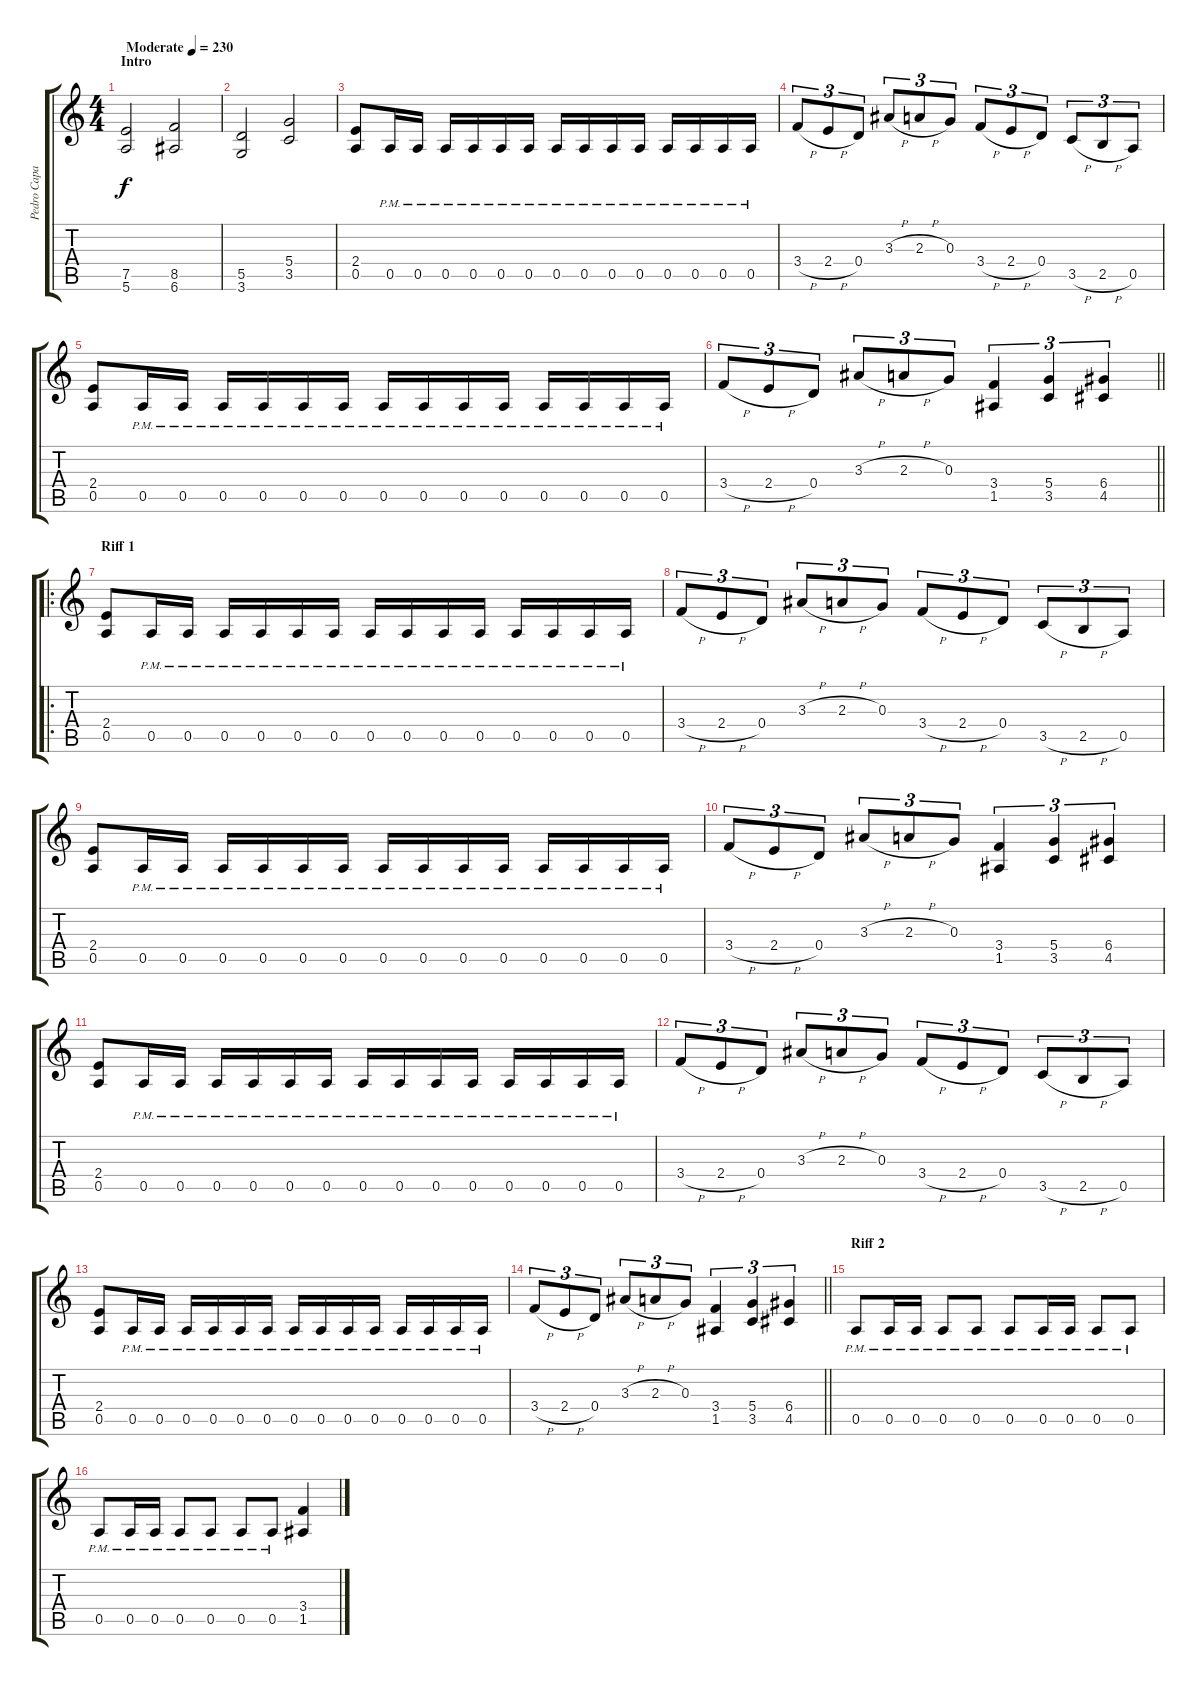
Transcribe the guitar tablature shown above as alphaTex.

\track ("Pedro Capaca" "Pedro Capa") {instrument distortionguitar}
\staff {score tabs}
\tuning (E4 B3 G3 D3 A2 E2) {hide}
\ts (4 4)
\section ("" "Intro")
\tempo (230 "Moderate")
\clef g2
\ks c
(7.5 5.6).2{dy f instrument distortionguitar} (8.5 6.6).2 |
(5.5 3.6).2 (5.4 3.5).2 |
(2.4 0.5).8 0.5{pm}.16 0.5{pm}.16 0.5{pm}.16 0.5{pm}.16 0.5{pm}.16 0.5{pm}.16 0.5{pm}.16 0.5{pm}.16 0.5{pm}.16 0.5{pm}.16 0.5{pm}.16 0.5{pm}.16 0.5{pm}.16 0.5{pm}.16 |
3.4{h}.8{tu (3 2)} 2.4{h}.8{tu (3 2)} 0.4.8{tu (3 2)} 3.3{h}.8{tu (3 2)} 2.3{h}.8{tu (3 2)} 0.3.8{tu (3 2)} 3.4{h}.8{tu (3 2)} 2.4{h}.8{tu (3 2)} 0.4.8{tu (3 2)} 3.5{h}.8{tu (3 2)} 2.5{h}.8{tu (3 2)} 0.5.8{tu (3 2)} |
(2.4 0.5).8 0.5{pm}.16 0.5{pm}.16 0.5{pm}.16 0.5{pm}.16 0.5{pm}.16 0.5{pm}.16 0.5{pm}.16 0.5{pm}.16 0.5{pm}.16 0.5{pm}.16 0.5{pm}.16 0.5{pm}.16 0.5{pm}.16 0.5{pm}.16 |
\barLineRight lightlight
3.4{h}.8{tu (3 2)} 2.4{h}.8{tu (3 2)} 0.4.8{tu (3 2)} 3.3{h}.8{tu (3 2)} 2.3{h}.8{tu (3 2)} 0.3.8{tu (3 2)} (3.4 1.5).4{tu (3 2)} (5.4 3.5).4{tu (3 2)} (6.4 4.5).4{tu (3 2)} |
\ro
\section ("" "Riff 1")
(2.4 0.5).8 0.5{pm}.16 0.5{pm}.16 0.5{pm}.16 0.5{pm}.16 0.5{pm}.16 0.5{pm}.16 0.5{pm}.16 0.5{pm}.16 0.5{pm}.16 0.5{pm}.16 0.5{pm}.16 0.5{pm}.16 0.5{pm}.16 0.5{pm}.16 |
3.4{h}.8{tu (3 2)} 2.4{h}.8{tu (3 2)} 0.4.8{tu (3 2)} 3.3{h}.8{tu (3 2)} 2.3{h}.8{tu (3 2)} 0.3.8{tu (3 2)} 3.4{h}.8{tu (3 2)} 2.4{h}.8{tu (3 2)} 0.4.8{tu (3 2)} 3.5{h}.8{tu (3 2)} 2.5{h}.8{tu (3 2)} 0.5.8{tu (3 2)} |
(2.4 0.5).8 0.5{pm}.16 0.5{pm}.16 0.5{pm}.16 0.5{pm}.16 0.5{pm}.16 0.5{pm}.16 0.5{pm}.16 0.5{pm}.16 0.5{pm}.16 0.5{pm}.16 0.5{pm}.16 0.5{pm}.16 0.5{pm}.16 0.5{pm}.16 |
3.4{h}.8{tu (3 2)} 2.4{h}.8{tu (3 2)} 0.4.8{tu (3 2)} 3.3{h}.8{tu (3 2)} 2.3{h}.8{tu (3 2)} 0.3.8{tu (3 2)} (3.4 1.5).4{tu (3 2)} (5.4 3.5).4{tu (3 2)} (6.4 4.5).4{tu (3 2)} |
(2.4 0.5).8 0.5{pm}.16 0.5{pm}.16 0.5{pm}.16 0.5{pm}.16 0.5{pm}.16 0.5{pm}.16 0.5{pm}.16 0.5{pm}.16 0.5{pm}.16 0.5{pm}.16 0.5{pm}.16 0.5{pm}.16 0.5{pm}.16 0.5{pm}.16 |
3.4{h}.8{tu (3 2)} 2.4{h}.8{tu (3 2)} 0.4.8{tu (3 2)} 3.3{h}.8{tu (3 2)} 2.3{h}.8{tu (3 2)} 0.3.8{tu (3 2)} 3.4{h}.8{tu (3 2)} 2.4{h}.8{tu (3 2)} 0.4.8{tu (3 2)} 3.5{h}.8{tu (3 2)} 2.5{h}.8{tu (3 2)} 0.5.8{tu (3 2)} |
(2.4 0.5).8 0.5{pm}.16 0.5{pm}.16 0.5{pm}.16 0.5{pm}.16 0.5{pm}.16 0.5{pm}.16 0.5{pm}.16 0.5{pm}.16 0.5{pm}.16 0.5{pm}.16 0.5{pm}.16 0.5{pm}.16 0.5{pm}.16 0.5{pm}.16 |
\barLineRight lightlight
3.4{h}.8{tu (3 2)} 2.4{h}.8{tu (3 2)} 0.4.8{tu (3 2)} 3.3{h}.8{tu (3 2)} 2.3{h}.8{tu (3 2)} 0.3.8{tu (3 2)} (3.4 1.5).4{tu (3 2)} (5.4 3.5).4{tu (3 2)} (6.4 4.5).4{tu (3 2)} |
\section ("" "Riff 2")
0.5{pm}.8 0.5{pm}.16 0.5{pm}.16 0.5{pm}.8 0.5{pm}.8 0.5{pm}.8 0.5{pm}.16 0.5{pm}.16 0.5{pm}.8 0.5{pm}.8 |
0.5{pm}.8 0.5{pm}.16 0.5{pm}.16 0.5{pm}.8 0.5{pm}.8 0.5{pm}.8 0.5{pm}.8 (3.4 1.5).4
